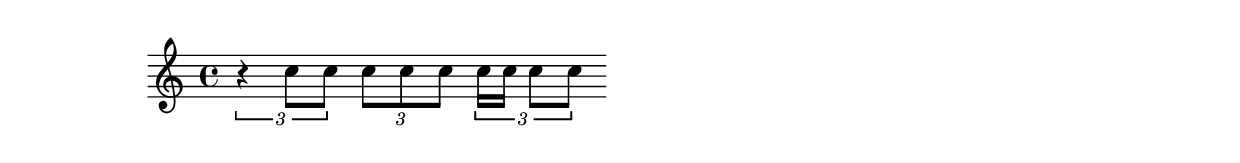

\version "2.14.0"
\header {

  texidoc = "In combination with a beam, the bracket of the tuplet
bracket is removed. This only happens if there is one beam, as long as
the bracket."

}
\layout { ragged-right= ##t }

\context Voice\relative c'' {
  \times 2/3 { r  c8[ c8] }
  \times 2/3 {  c8[ c c] }
  \times 2/3 {  c16[ c16]  c8[ c8] }
}

